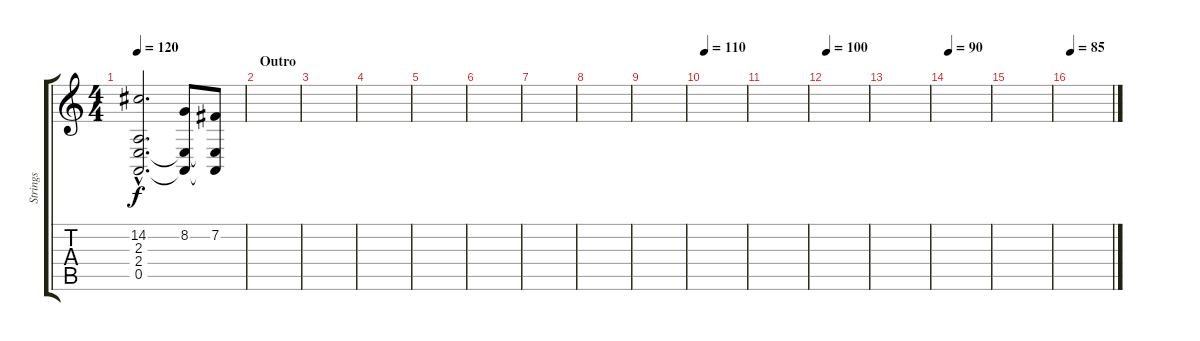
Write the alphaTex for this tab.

\track ("Strings" "Strings") {instrument stringensemble1}
\staff {score tabs}
\tuning (E4 B3 G3 D3 A2 E2) {hide}
\ts (4 4)
\tempo 120
\clef g2
\ks c
(14.2{hac} 2.3{hac} 2.4{hac} 0.5{hac}).2{d dy f} (8.2 2.4{t} 0.5{t}).8 (7.2 2.4{t} 0.5{t}).8 |
\section ("" "Outro")
|
|
|
|
|
|
|
|
\tempo 110
|
|
\tempo 100
|
|
\tempo 90
|
|
\tempo 85
